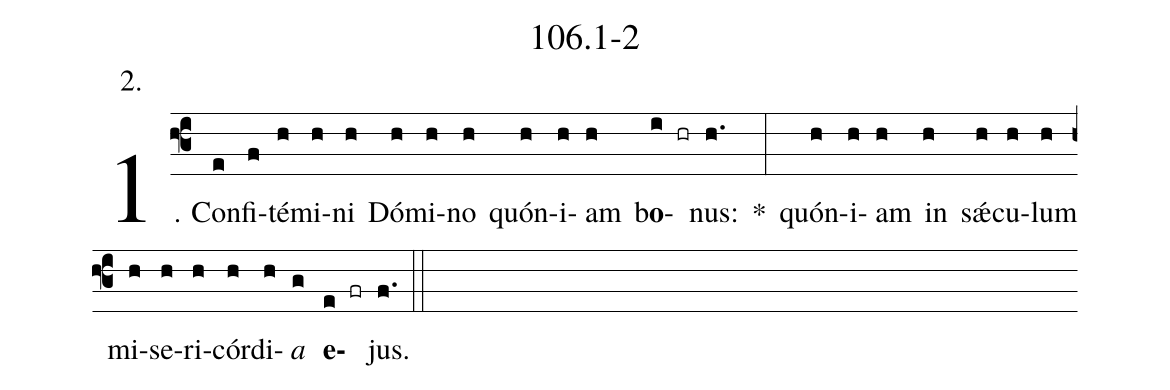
name: 106.1-2;
annotation: 2.;
%%
(f3)1. Con(e)fi(f)té(h)mi(h)ni(h) Dó(h)mi(h)no(h) quón(h)i(h)am(h) b<b>o</b>(i hr)nus:(h.) *(:) quón(h)i(h)am(h) in(h) sǽ(h)cu(h)lum(h) mi(h)se(h)ri(h)cór(h)di(h)<i>a</i>(g) <b>e</b>(e fr)jus.(f.) (::)
